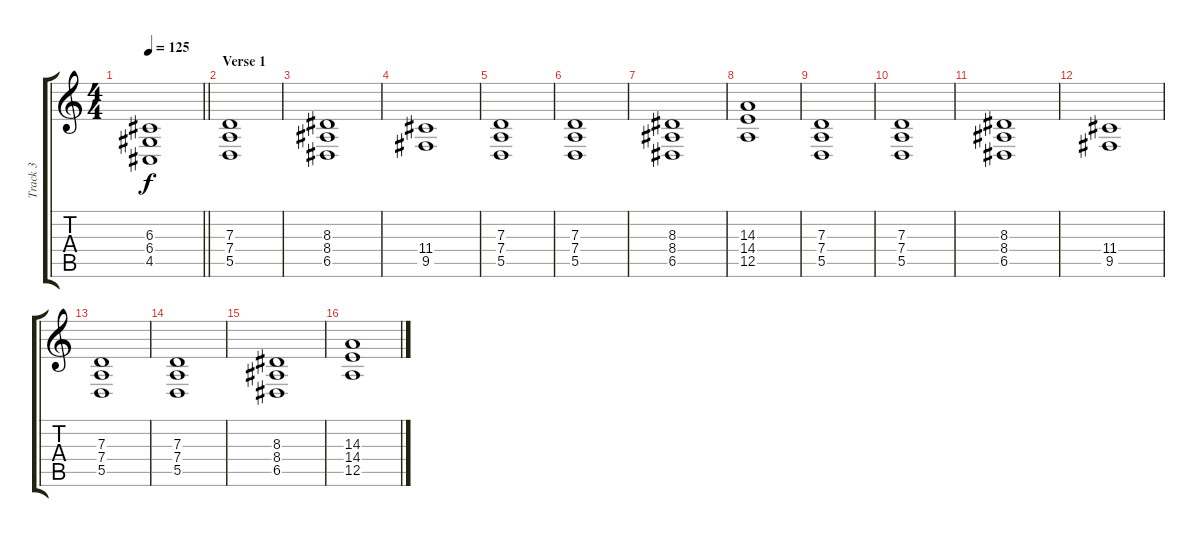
\track ("Track 3" "Track 3") {instrument lead2sawtooth}
\staff {score tabs}
\tuning (E4 B3 G3 D3 A2 E2) {hide}
\ts (4 4)
\tempo 125
\clef g2
\barLineRight lightlight
\ks c
(6.3{t} 6.4{t} 4.5{t}).1{dy f} |
\section ("" "Verse 1")
(7.3 7.4 5.5).1 |
(8.3 8.4 6.5).1 |
(11.4 9.5).1 |
(7.3 7.4 5.5).1 |
(7.3 7.4 5.5).1 |
(8.3 8.4 6.5).1 |
(14.3 14.4 12.5).1 |
(7.3 7.4 5.5).1 |
(7.3 7.4 5.5).1 |
(8.3 8.4 6.5).1 |
(11.4 9.5).1 |
(7.3 7.4 5.5).1 |
(7.3 7.4 5.5).1 |
(8.3 8.4 6.5).1 |
(14.3 14.4 12.5).1
